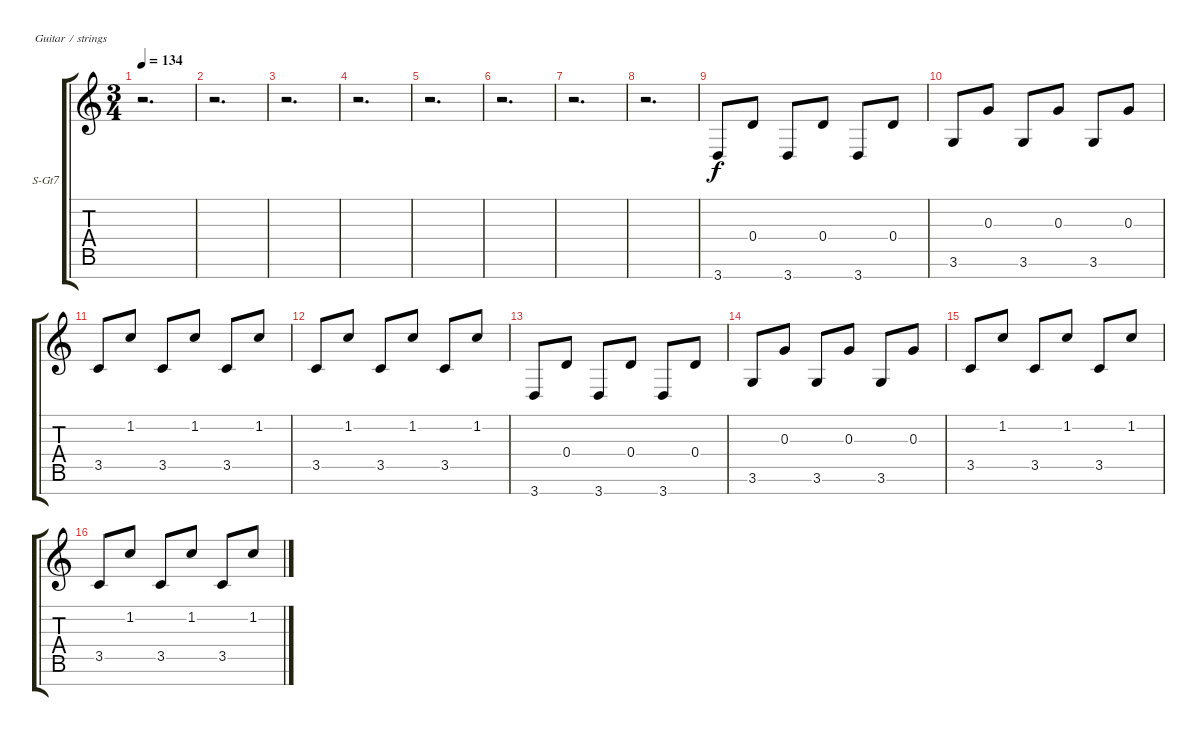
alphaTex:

\bracketExtendMode groupsimilarinstruments
\firstSystemTrackNameOrientation horizontal
\otherSystemsTrackNameOrientation horizontal
\track ("Moog Taurus" "S-Gt7") {instrument lead2sawtooth}
\staff {score tabs}
\tuning (E4 B3 G3 D3 A2 E2 B1)
\displaytranspose 12
\ts (3 4)
\tempo 134
\clef g2
\ks c
r.2{d dy f} |
r.2{d} |
r.2{d} |
r.2{d} |
r.2{d} |
r.2{d} |
r.2{d} |
r.2{d} |
3.7.8 0.4.8 3.7.8 0.4.8 3.7.8 0.4.8 |
3.6.8 0.3.8 3.6.8 0.3.8 3.6.8 0.3.8 |
3.5.8 1.2.8 3.5.8 1.2.8 3.5.8 1.2.8 |
3.5.8 1.2.8 3.5.8 1.2.8 3.5.8 1.2.8 |
3.7.8 0.4.8 3.7.8 0.4.8 3.7.8 0.4.8 |
3.6.8 0.3.8 3.6.8 0.3.8 3.6.8 0.3.8 |
3.5.8 1.2.8 3.5.8 1.2.8 3.5.8 1.2.8 |
3.5.8 1.2.8 3.5.8 1.2.8 3.5.8 1.2.8
